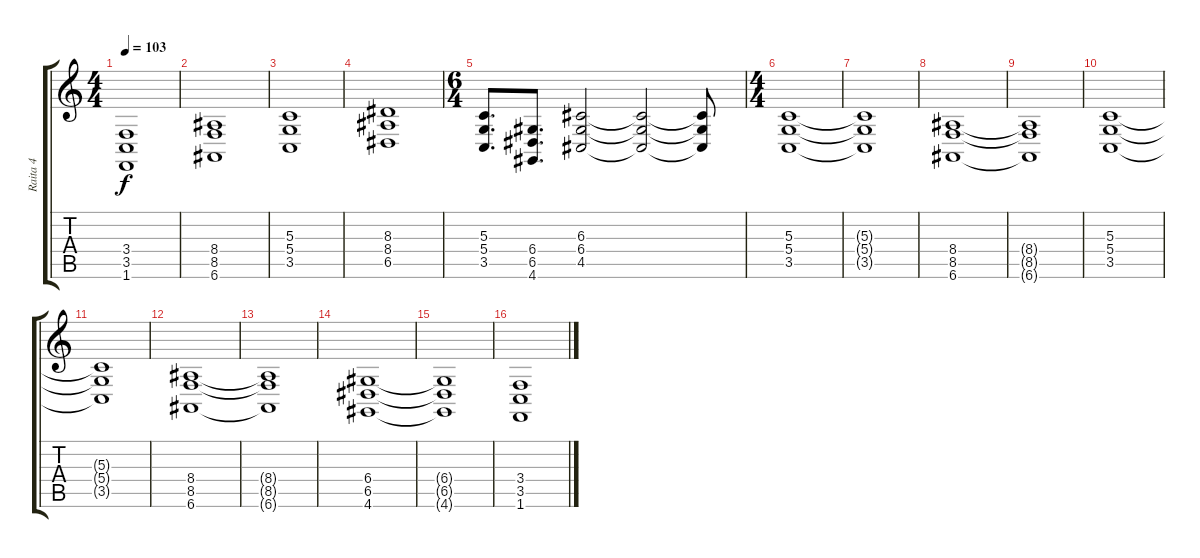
\track ("Raita 4" "Raita 4") {instrument stringensemble1}
\staff {score tabs}
\tuning (E4 B3 G3 D3 A2 E2) {hide}
\ts (4 4)
\tempo 103
\clef g2
\ks c
(3.4{t} 3.5{t} 1.6{t}).1{dy f} |
(8.4 8.5 6.6).1 |
(5.3 5.4 3.5).1 |
(8.3 8.4 6.5).1 |
\ts (6 4)
(5.3 5.4 3.5).8{d} (6.4 6.5 4.6).8{d} (6.3 6.4 4.5).2 (6.3{t} 6.4{t} 4.5{t}).2 (6.3{t} 6.4{t} 4.5{t}).8 |
\ts (4 4)
(5.3 5.4 3.5).1 |
(5.3{t} 5.4{t} 3.5{t}).1 |
(8.4 8.5 6.6).1 |
(8.4{t} 8.5{t} 6.6{t}).1 |
(5.3 5.4 3.5).1 |
(5.3{t} 5.4{t} 3.5{t}).1 |
(8.4 8.5 6.6).1 |
(8.4{t} 8.5{t} 6.6{t}).1 |
(6.4 6.5 4.6).1 |
(6.4{t} 6.5{t} 4.6{t}).1 |
(3.4 3.5 1.6).1
